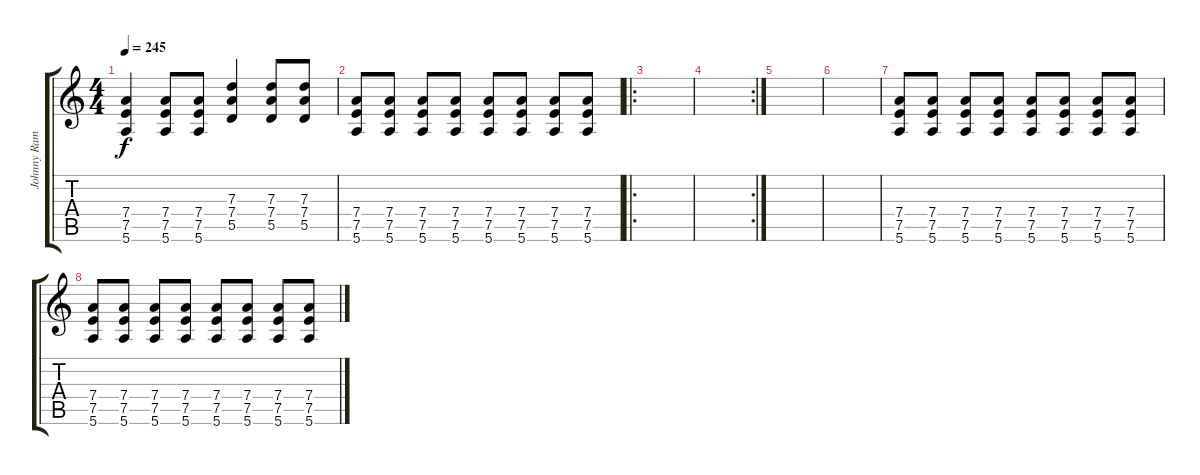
\track ("Johnny Ramone" "Johnny Ram") {instrument distortionguitar}
\staff {score tabs}
\tuning (E4 B3 G3 D3 A2 E2) {hide}
\ts (4 4)
\tempo 245
\clef g2
\ks c
(7.4 7.5 5.6).4{dy f} (7.4 7.5 5.6).8 (7.4 7.5 5.6).8 (7.3 7.4 5.5).4 (7.3 7.4 5.5).8 (7.3 7.4 5.5).8 |
(7.4 7.5 5.6).8 (7.4 7.5 5.6).8 (7.4 7.5 5.6).8 (7.4 7.5 5.6).8 (7.4 7.5 5.6).8 (7.4 7.5 5.6).8 (7.4 7.5 5.6).8 (7.4 7.5 5.6).8 |
\ro
|
\rc 2
|
|
|
(7.4 7.5 5.6).8 (7.4 7.5 5.6).8 (7.4 7.5 5.6).8 (7.4 7.5 5.6).8 (7.4 7.5 5.6).8 (7.4 7.5 5.6).8 (7.4 7.5 5.6).8 (7.4 7.5 5.6).8 |
(7.4 7.5 5.6).8 (7.4 7.5 5.6).8 (7.4 7.5 5.6).8 (7.4 7.5 5.6).8 (7.4 7.5 5.6).8 (7.4 7.5 5.6).8 (7.4 7.5 5.6).8 (7.4 7.5 5.6).8
